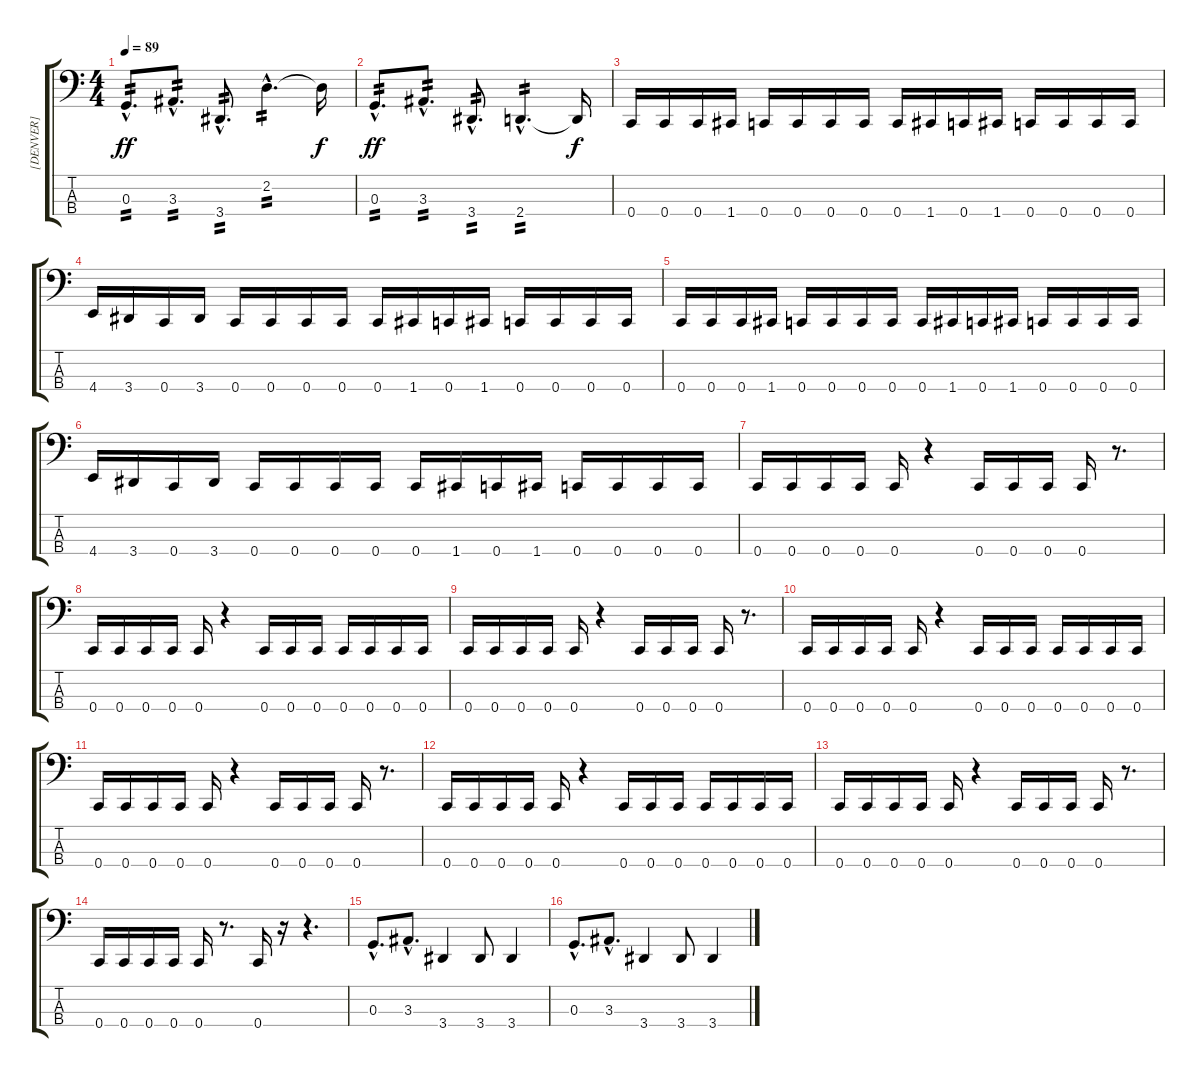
\track ("[DENVER]" "[DENVER]") {instrument electricbassfinger}
\staff {score tabs}
\tuning (F2 C2 G1 C1) {hide}
\ts (4 4)
\tempo 89
\clef f4
\ks c
0.3{hac}.8{d tp 2 dy ff} 3.3{hac}.8{d tp 2} 3.4{hac}.8{d tp 2} 2.2{hac}.4{d tp 2} 2.2{t}.16{dy f} |
0.3{hac}.8{d tp 2 dy ff} 3.3{hac}.8{d tp 2} 3.4{hac}.8{d tp 2} 2.4{hac}.4{d tp 2} 2.4{t}.16{dy f} |
0.4.16 0.4.16 0.4.16 1.4.16 0.4.16 0.4.16 0.4.16 0.4.16 0.4.16 1.4.16 0.4.16 1.4.16 0.4.16 0.4.16 0.4.16 0.4.16 |
4.4.16 3.4.16 0.4.16 3.4.16 0.4.16 0.4.16 0.4.16 0.4.16 0.4.16 1.4.16 0.4.16 1.4.16 0.4.16 0.4.16 0.4.16 0.4.16 |
0.4.16 0.4.16 0.4.16 1.4.16 0.4.16 0.4.16 0.4.16 0.4.16 0.4.16 1.4.16 0.4.16 1.4.16 0.4.16 0.4.16 0.4.16 0.4.16 |
4.4.16 3.4.16 0.4.16 3.4.16 0.4.16 0.4.16 0.4.16 0.4.16 0.4.16 1.4.16 0.4.16 1.4.16 0.4.16 0.4.16 0.4.16 0.4.16 |
0.4.16 0.4.16 0.4.16 0.4.16 0.4.16 r.4 0.4.16 0.4.16 0.4.16 0.4.16 r.8{d} |
0.4.16 0.4.16 0.4.16 0.4.16 0.4.16 r.4 0.4.16 0.4.16 0.4.16 0.4.16 0.4.16 0.4.16 0.4.16 |
0.4.16 0.4.16 0.4.16 0.4.16 0.4.16 r.4 0.4.16 0.4.16 0.4.16 0.4.16 r.8{d} |
0.4.16 0.4.16 0.4.16 0.4.16 0.4.16 r.4 0.4.16 0.4.16 0.4.16 0.4.16 0.4.16 0.4.16 0.4.16 |
0.4.16 0.4.16 0.4.16 0.4.16 0.4.16 r.4 0.4.16 0.4.16 0.4.16 0.4.16 r.8{d} |
0.4.16 0.4.16 0.4.16 0.4.16 0.4.16 r.4 0.4.16 0.4.16 0.4.16 0.4.16 0.4.16 0.4.16 0.4.16 |
0.4.16 0.4.16 0.4.16 0.4.16 0.4.16 r.4 0.4.16 0.4.16 0.4.16 0.4.16 r.8{d} |
0.4.16 0.4.16 0.4.16 0.4.16 0.4.16 r.8{d} 0.4.16 r.16 r.4{d} |
0.3{hac}.8{d} 3.3{hac}.8{d} 3.4.4 3.4.8 3.4.4 |
0.3{hac}.8{d} 3.3{hac}.8{d} 3.4.4 3.4.8 3.4.4
